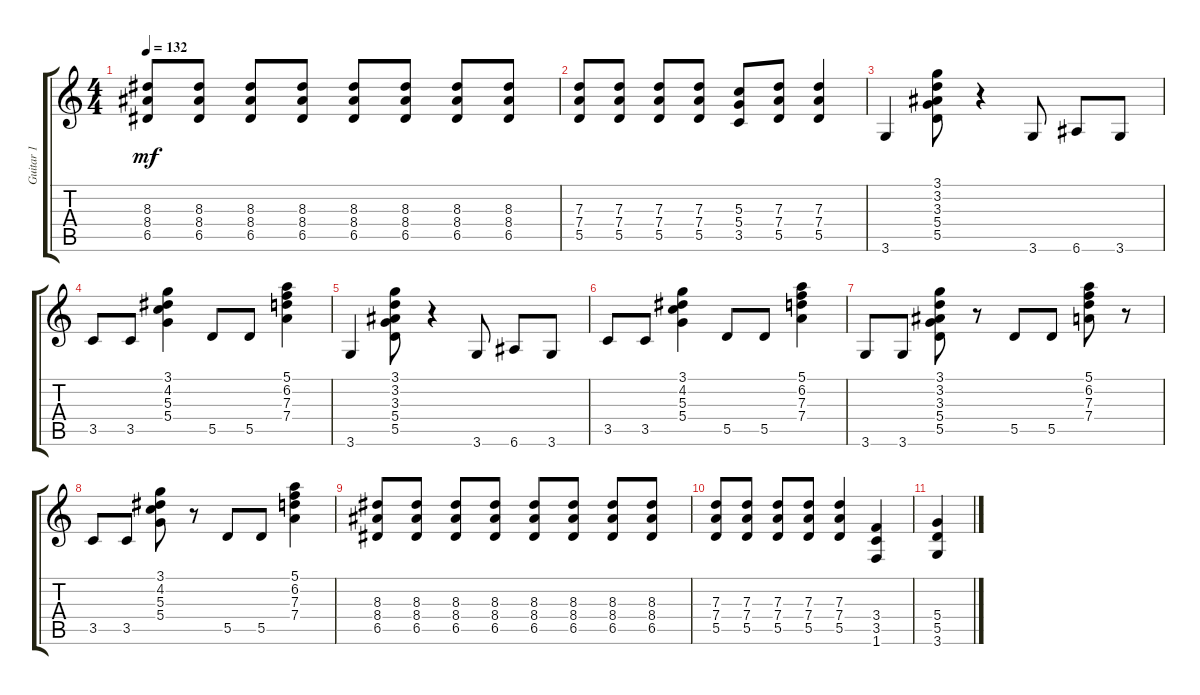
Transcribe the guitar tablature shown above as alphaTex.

\track ("Guitar 1" "Guitar 1") {instrument distortionguitar}
\staff {score tabs}
\tuning (E4 B3 G3 D3 A2 E2) {hide}
\ts (4 4)
\tempo 132
\clef g2
\ks c
(8.3 8.4 6.5).8{dy mf} (8.3 8.4 6.5).8 (8.3 8.4 6.5).8 (8.3 8.4 6.5).8 (8.3 8.4 6.5).8 (8.3 8.4 6.5).8 (8.3 8.4 6.5).8 (8.3 8.4 6.5).8 |
(7.3 7.4 5.5).8 (7.3 7.4 5.5).8 (7.3 7.4 5.5).8 (7.3 7.4 5.5).8 (5.3 5.4 3.5).8 (7.3 7.4 5.5).8 (7.3 7.4 5.5).4 |
3.6.4 (3.1 3.2 3.3 5.4 5.5).8 r.4 3.6.8 6.6.8 3.6.8 |
3.5.8 3.5.8 (3.1 4.2 5.3 5.4).4 5.5.8 5.5.8 (5.1 6.2 7.3 7.4).4 |
3.6.4 (3.1 3.2 3.3 5.4 5.5).8 r.4 3.6.8 6.6.8 3.6.8 |
3.5.8 3.5.8 (3.1 4.2 5.3 5.4).4 5.5.8 5.5.8 (5.1 6.2 7.3 7.4).4 |
3.6.8 3.6.8 (3.1 3.2 3.3 5.4 5.5).8 r.8 5.5.8 5.5.8 (5.1 6.2 7.3 7.4).8 r.8 |
3.5.8 3.5.8 (3.1 4.2 5.3 5.4).8 r.8 5.5.8 5.5.8 (5.1 6.2 7.3 7.4).4 |
(8.3 8.4 6.5).8 (8.3 8.4 6.5).8 (8.3 8.4 6.5).8 (8.3 8.4 6.5).8 (8.3 8.4 6.5).8 (8.3 8.4 6.5).8 (8.3 8.4 6.5).8 (8.3 8.4 6.5).8 |
(7.3 7.4 5.5).8 (7.3 7.4 5.5).8 (7.3 7.4 5.5).8 (7.3 7.4 5.5).8 (7.3 7.4 5.5).4 (3.4 3.5 1.6).4 |
(5.4 5.5 3.6).4
